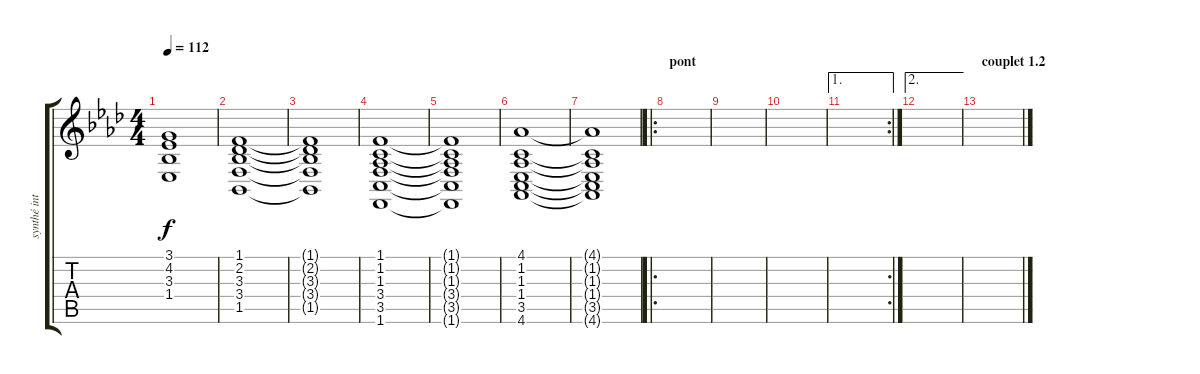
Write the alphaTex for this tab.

\track ("synthé intro" "synthé int") {instrument lead7fifths}
\staff {score tabs}
\tuning (E4 B3 G3 D3 A2 E2) {hide}
\ts (4 4)
\tempo 112
\clef g2
\ks ab
(3.1{t} 4.2{t} 3.3{t} 1.4{t}).1{dy f} |
(1.1 2.2 3.3 3.4 1.5).1 |
(1.1{t} 2.2{t} 3.3{t} 3.4{t} 1.5{t}).1 |
(1.1 1.2 1.3 3.4 3.5 1.6).1 |
(1.1{t} 1.2{t} 1.3{t} 3.4{t} 3.5{t} 1.6{t}).1 |
(4.1 1.2 1.3 1.4 3.5 4.6).1 |
(4.1{t} 1.2{t} 1.3{t} 1.4{t} 3.5{t} 4.6{t}).1 |
\ro
\section ("" "pont")
|
|
|
\ae 1
\rc 2
|
\ae 2
|
\section ("" "couplet 1.2")
